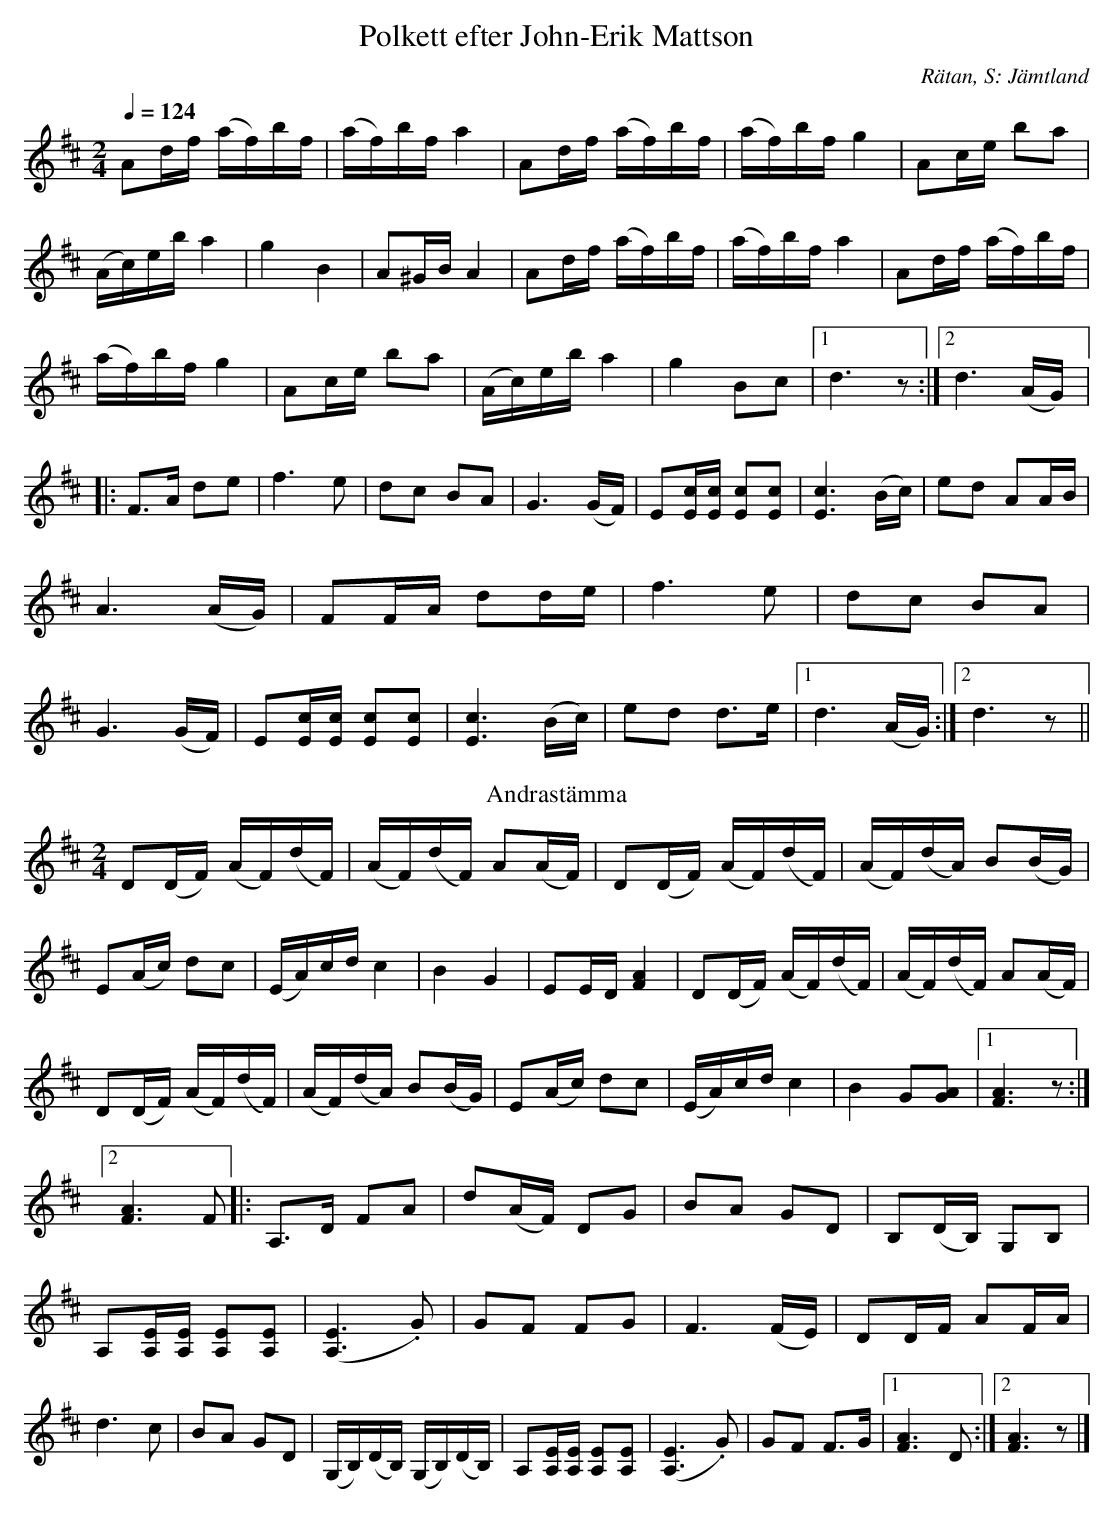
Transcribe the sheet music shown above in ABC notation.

X:1
T:Polkett efter John-Erik Mattson
O:Rätan, S: Jämtland
M:2/4
L:1/16
Q:1/4=124
K:D
A2df (af)bf|(af)bf a4|A2df (af)bf|(af)bf g4|\
A2ce b2a2|(Ac)eb a4|g4 B4|A2^GB A4|\
A2df (af)bf|(af)bf a4|A2df (af)bf|(af)bf g4|\
A2ce b2a2|(Ac)eb a4|g4 B2c2|[1d6 z2:|[2d6 (AG)|:\
F3A d2e2|f6 e2|d2c2 B2A2|G6 (GF)|\
E2[Ec][Ec] [E2c2][E2c2]|[E6c6] (Bc)|e2d2 A2AB|\
A6 (AG)|F2FA d2de|f6 e2|d2c2 B2A2|\
G6 (GF)|E2[Ec][Ec] [E2c2][E2c2]|[E6c6] (Bc)|\
e2d2 d3e|[1d6 (AG):|[2 d6 z2 ||\
T:Andrastämma
D2(DF) (AF)(dF)|(AF)(dF) A2(AF)|D2(DF) (AF)(dF)|(AF)(dA) B2(BG)|\
E2(Ac) d2c2|(EA)cd c4|B4G4|E2ED [F4A4]|\
D2(DF) (AF)(dF)|(AF)(dF) A2(AF)|D2(DF) (AF)(dF)|(AF)(dA) B2(BG)|\
E2(Ac) d2c2|(EA)cd c4|B4 G2[G2A2]|[1[F6A6] z2:|[2[F6A6] F2|:\
A,3D F2A2|d2(AF) D2G2|B2A2 G2D2|B,2(DB,) G,2B,2|\
A,2[A,E][A,E] [A,2E2][A,2E2]|([A,6E6] .G2)|G2F2 F2G2|F6 (FE)|\
D2DF A2FA|d6 c2|B2A2 G2D2|(G,B,)(DB,) (G,B,)(DB,)|\
A,2[A,E][A,E] [A,2E2][A,2E2]|([A,6E6] .G2)|G2F2 F3G|\
[1[F6A6] D2:|[2[F6A6] z2|]
